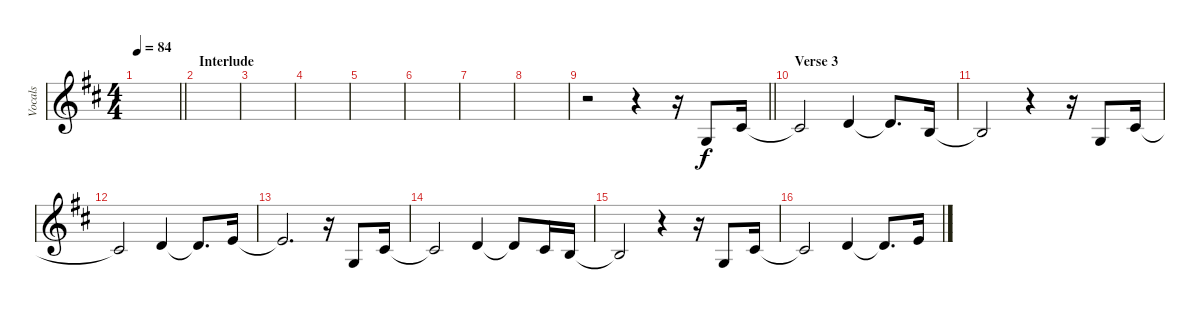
\track ("Vocals" "Vocals") {instrument synthvoice}
\staff {score}
\tuning (E4 B3 G3 D3 A2 E2) {hide}
\ts (4 4)
\tempo 84
\clef g2
\barLineRight lightlight
\ks d
|
\section ("" "Interlude")
|
|
|
|
|
|
|
\barLineRight lightlight
r.2 r.4 r.16 0.3.8 2.2.16 |
\section ("" "Verse 3")
2.2{t}.2 3.2.4 3.2{t}.8{d} 0.2.16 |
0.2{t}.2 r.4 r.16 0.3.8 2.2.16 |
2.2{t}.2 3.2.4 3.2{t}.8{d} 0.1.16 |
0.1{t}.2{d} r.16 0.3.8 2.2.16 |
2.2{t}.2 3.2.4 3.2{t}.8 2.2.16 0.2.16 |
0.2{t}.2 r.4 r.16 0.3.8 2.2.16 |
2.2{t}.2 3.2.4 3.2{t}.8{d} 0.1{sl}.16
